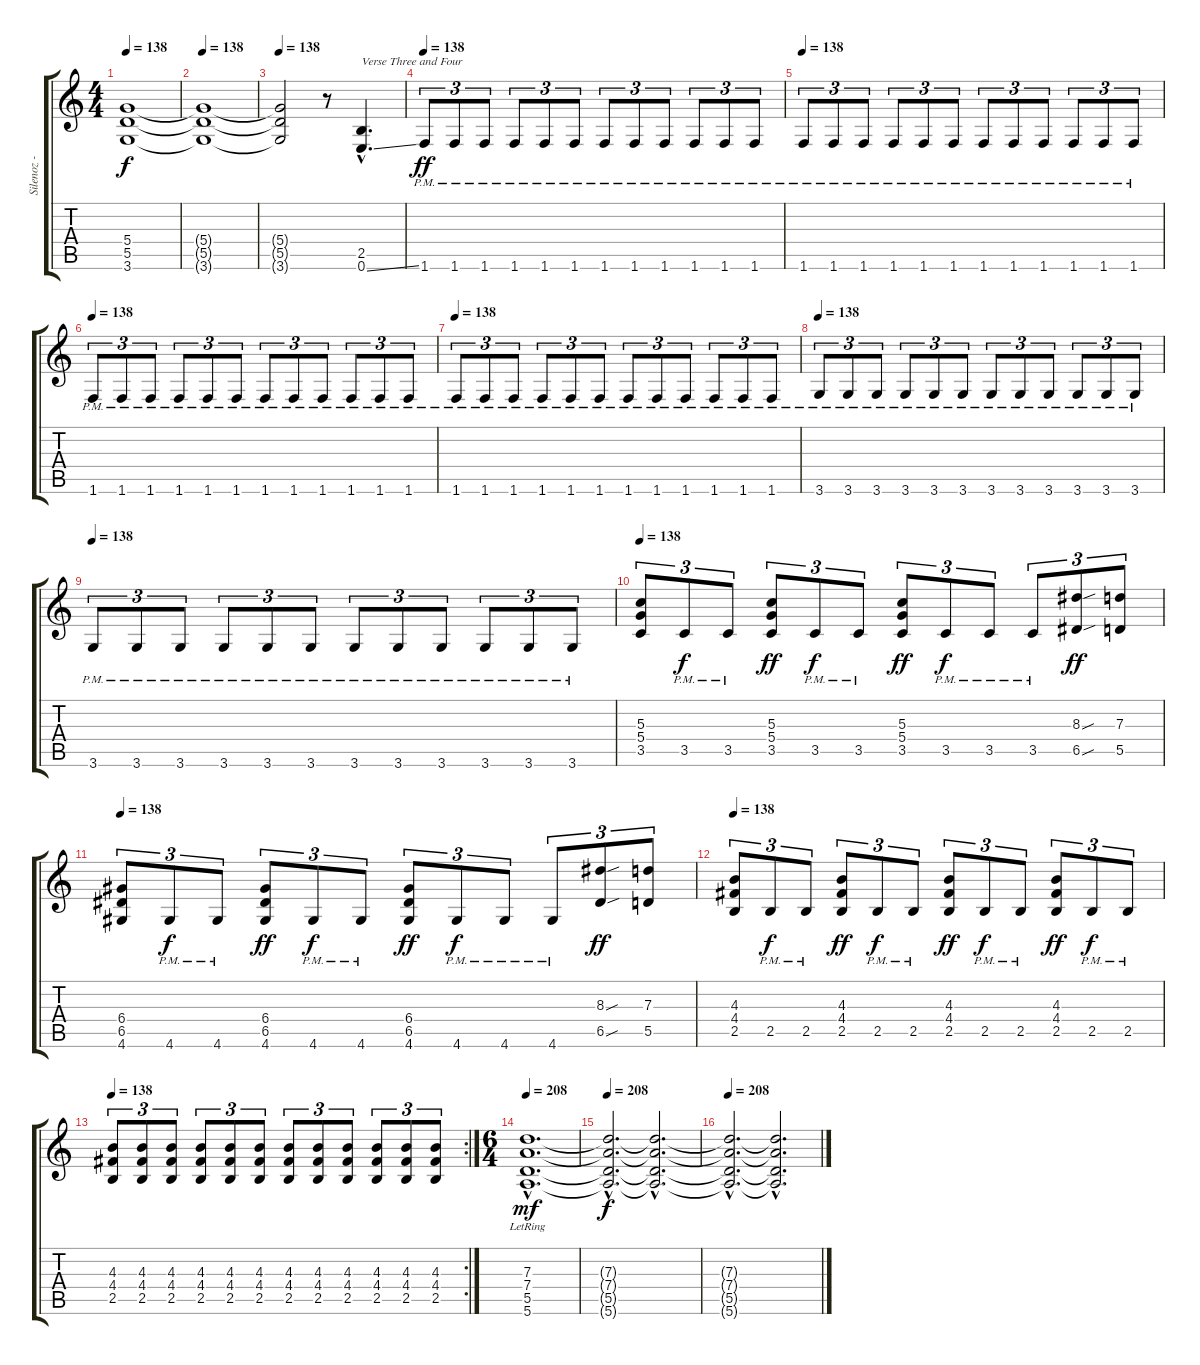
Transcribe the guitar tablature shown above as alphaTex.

\track ("Silenoz - Rythem" "Silenoz - ") {instrument distortionguitar}
\staff {score tabs}
\tuning (E4 B3 G3 D3 A2 E2) {hide}
\ts (4 4)
\tempo 138
\clef g2
\ks c
(5.4{t} 5.5{t} 3.6{t}).1{dy f} |
\tempo 138
(5.4{t} 5.5{t} 3.6{t}).1 |
\tempo 138
(5.4{t} 5.5{t} 3.6{t}).2 r.8 (2.5{hac} 0.6{ss hac}).4{d txt "Verse Three and Four"} |
\tempo 138
1.6{pm}.8{tu (3 2) dy ff} 1.6{pm}.8{tu (3 2)} 1.6{pm}.8{tu (3 2)} 1.6{pm}.8{tu (3 2)} 1.6{pm}.8{tu (3 2)} 1.6{pm}.8{tu (3 2)} 1.6{pm}.8{tu (3 2)} 1.6{pm}.8{tu (3 2)} 1.6{pm}.8{tu (3 2)} 1.6{pm}.8{tu (3 2)} 1.6{pm}.8{tu (3 2)} 1.6{pm}.8{tu (3 2)} |
\tempo 138
1.6{pm}.8{tu (3 2)} 1.6{pm}.8{tu (3 2)} 1.6{pm}.8{tu (3 2)} 1.6{pm}.8{tu (3 2)} 1.6{pm}.8{tu (3 2)} 1.6{pm}.8{tu (3 2)} 1.6{pm}.8{tu (3 2)} 1.6{pm}.8{tu (3 2)} 1.6{pm}.8{tu (3 2)} 1.6{pm}.8{tu (3 2)} 1.6{pm}.8{tu (3 2)} 1.6{pm}.8{tu (3 2)} |
\tempo 138
1.6{pm}.8{tu (3 2)} 1.6{pm}.8{tu (3 2)} 1.6{pm}.8{tu (3 2)} 1.6{pm}.8{tu (3 2)} 1.6{pm}.8{tu (3 2)} 1.6{pm}.8{tu (3 2)} 1.6{pm}.8{tu (3 2)} 1.6{pm}.8{tu (3 2)} 1.6{pm}.8{tu (3 2)} 1.6{pm}.8{tu (3 2)} 1.6{pm}.8{tu (3 2)} 1.6{pm}.8{tu (3 2)} |
\tempo 138
1.6{pm}.8{tu (3 2)} 1.6{pm}.8{tu (3 2)} 1.6{pm}.8{tu (3 2)} 1.6{pm}.8{tu (3 2)} 1.6{pm}.8{tu (3 2)} 1.6{pm}.8{tu (3 2)} 1.6{pm}.8{tu (3 2)} 1.6{pm}.8{tu (3 2)} 1.6{pm}.8{tu (3 2)} 1.6{pm}.8{tu (3 2)} 1.6{pm}.8{tu (3 2)} 1.6{pm}.8{tu (3 2)} |
\tempo 138
3.6{pm}.8{tu (3 2)} 3.6{pm}.8{tu (3 2)} 3.6{pm}.8{tu (3 2)} 3.6{pm}.8{tu (3 2)} 3.6{pm}.8{tu (3 2)} 3.6{pm}.8{tu (3 2)} 3.6{pm}.8{tu (3 2)} 3.6{pm}.8{tu (3 2)} 3.6{pm}.8{tu (3 2)} 3.6{pm}.8{tu (3 2)} 3.6{pm}.8{tu (3 2)} 3.6{pm}.8{tu (3 2)} |
\tempo 138
3.6{pm}.8{tu (3 2)} 3.6{pm}.8{tu (3 2)} 3.6{pm}.8{tu (3 2)} 3.6{pm}.8{tu (3 2)} 3.6{pm}.8{tu (3 2)} 3.6{pm}.8{tu (3 2)} 3.6{pm}.8{tu (3 2)} 3.6{pm}.8{tu (3 2)} 3.6{pm}.8{tu (3 2)} 3.6{pm}.8{tu (3 2)} 3.6{pm}.8{tu (3 2)} 3.6{pm}.8{tu (3 2)} |
\tempo 138
(5.3 5.4 3.5).8{tu (3 2)} 3.5{pm}.8{tu (3 2) dy f} 3.5{pm}.8{tu (3 2)} (5.3 5.4 3.5).8{tu (3 2) dy ff} 3.5{pm}.8{tu (3 2) dy f} 3.5{pm}.8{tu (3 2)} (5.3 5.4 3.5).8{tu (3 2) dy ff} 3.5{pm}.8{tu (3 2) dy f} 3.5{pm}.8{tu (3 2)} 3.5{pm}.8{tu (3 2)} (8.3{sou} 6.5{sou}).8{tu (3 2) dy ff} (7.3 5.5).8{tu (3 2)} |
\tempo 138
(6.4 6.5 4.6).8{tu (3 2)} 4.6{pm}.8{tu (3 2) dy f} 4.6{pm}.8{tu (3 2)} (6.4 6.5 4.6).8{tu (3 2) dy ff} 4.6{pm}.8{tu (3 2) dy f} 4.6{pm}.8{tu (3 2)} (6.4 6.5 4.6).8{tu (3 2) dy ff} 4.6{pm}.8{tu (3 2) dy f} 4.6{pm}.8{tu (3 2)} 4.6{pm}.8{tu (3 2)} (8.3{sou} 6.5{sou}).8{tu (3 2) dy ff} (7.3 5.5).8{tu (3 2)} |
\tempo 138
(4.3 4.4 2.5).8{tu (3 2)} 2.5{pm}.8{tu (3 2) dy f} 2.5{pm}.8{tu (3 2)} (4.3 4.4 2.5).8{tu (3 2) dy ff} 2.5{pm}.8{tu (3 2) dy f} 2.5{pm}.8{tu (3 2)} (4.3 4.4 2.5).8{tu (3 2) dy ff} 2.5{pm}.8{tu (3 2) dy f} 2.5{pm}.8{tu (3 2)} (4.3 4.4 2.5).8{tu (3 2) dy ff} 2.5{pm}.8{tu (3 2) dy f} 2.5{pm}.8{tu (3 2)} |
\rc 2
\tempo 138
(4.3 4.4 2.5).8{tu (3 2)} (4.3 4.4 2.5).8{tu (3 2)} (4.3 4.4 2.5).8{tu (3 2)} (4.3 4.4 2.5).8{tu (3 2)} (4.3 4.4 2.5).8{tu (3 2)} (4.3 4.4 2.5).8{tu (3 2)} (4.3 4.4 2.5).8{tu (3 2)} (4.3 4.4 2.5).8{tu (3 2)} (4.3 4.4 2.5).8{tu (3 2)} (4.3 4.4 2.5).8{tu (3 2)} (4.3 4.4 2.5).8{tu (3 2)} (4.3 4.4 2.5).8{tu (3 2)} |
\ts (6 4)
\tempo 208
(7.3{hac lr} 7.4{hac lr} 5.5{hac lr} 5.6{hac lr}).1{d dy mf} |
\tempo 208
(7.3{hac t} 7.4{hac t} 5.5{hac t} 5.6{hac t}).2{d dy f} (7.3{hac t} 7.4{hac t} 5.5{hac t} 5.6{hac t}).2{d} |
\tempo 208
(7.3{hac t} 7.4{hac t} 5.5{hac t} 5.6{hac t}).2{d} (7.3{hac t} 7.4{hac t} 5.5{hac t} 5.6{hac t}).2{d}
